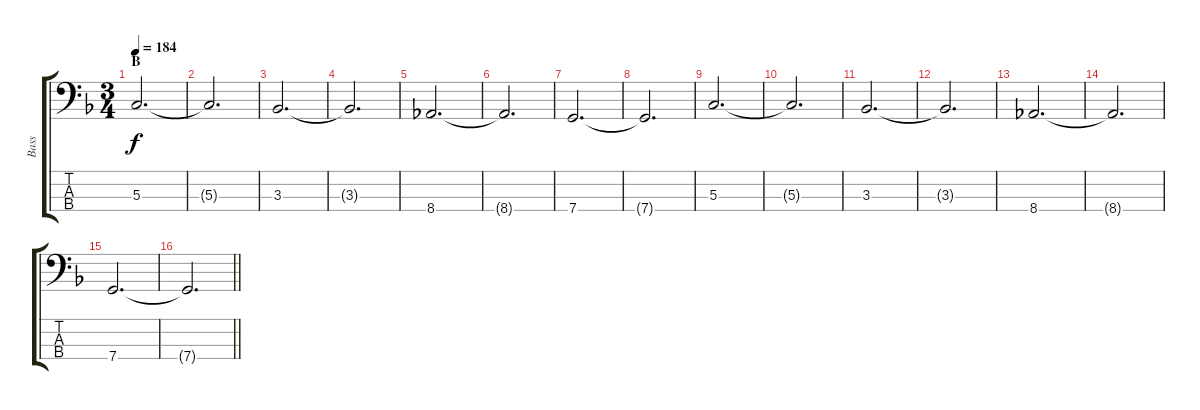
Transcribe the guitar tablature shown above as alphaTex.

\track ("Bass" "Bass") {instrument electricbasspick}
\staff {score tabs}
\tuning (F2 C2 G1 C1) {hide}
\ts (3 4)
\section ("" "B")
\tempo 184
\clef f4
\ks f
5.3.2{d dy f} |
5.3{t}.2{d} |
3.3.2{d} |
3.3{t}.2{d} |
8.4.2{d} |
8.4{t}.2{d} |
7.4.2{d} |
7.4{t}.2{d} |
5.3.2{d} |
5.3{t}.2{d} |
3.3.2{d} |
3.3{t}.2{d} |
8.4.2{d} |
8.4{t}.2{d} |
7.4.2{d} |
\barLineRight lightlight
7.4{t}.2{d}
